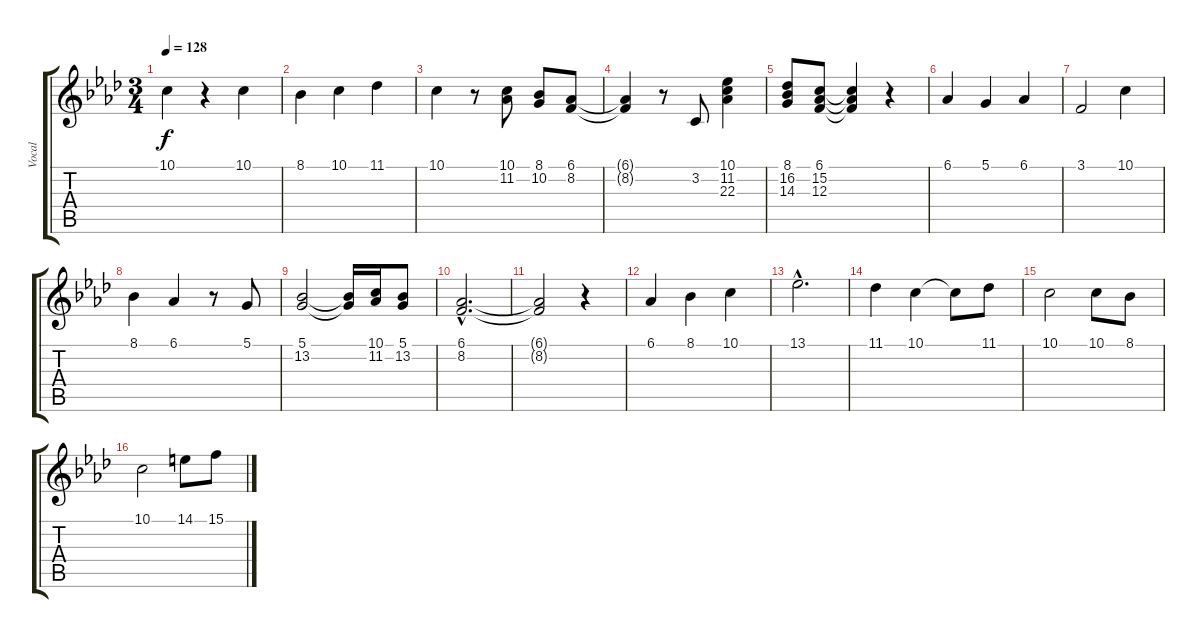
\track ("Vocal" "Vocal") {instrument clarinet}
\staff {score tabs}
\tuning (D4 A3 F3 C3 G2 D2) {hide}
\ts (3 4)
\tempo 128
\clef g2
\ks fminor
10.1.4{dy f} r.4 10.1.4 |
8.1.4 10.1.4 11.1.4 |
10.1.4 r.8 (10.1 11.2).8 (8.1 10.2).8 (6.1 8.2).8 |
(6.1{t} 8.2{t}).4 r.8 3.2.8 (10.1 11.2 22.3).4 |
(8.1 16.2 14.3).8 (6.1 15.2 12.3).8 (6.1{t} 15.2{t} 12.3{t}).4 r.4 |
6.1.4 5.1.4 6.1.4 |
3.1.2 10.1.4 |
8.1.4 6.1.4 r.8 5.1.8 |
(5.1 13.2).2 (5.1{t} 13.2{t}).16 (10.1 11.2).16 (5.1 13.2).8 |
(6.1{hac} 8.2{hac}).2{d} |
(6.1{t} 8.2{t}).2 r.4 |
6.1.4 8.1.4 10.1.4 |
13.1{hac}.2{d} |
11.1.4 10.1.4 10.1{t}.8 11.1.8 |
10.1.2 10.1.8 8.1.8 |
10.1.2 14.1.8 15.1.8
